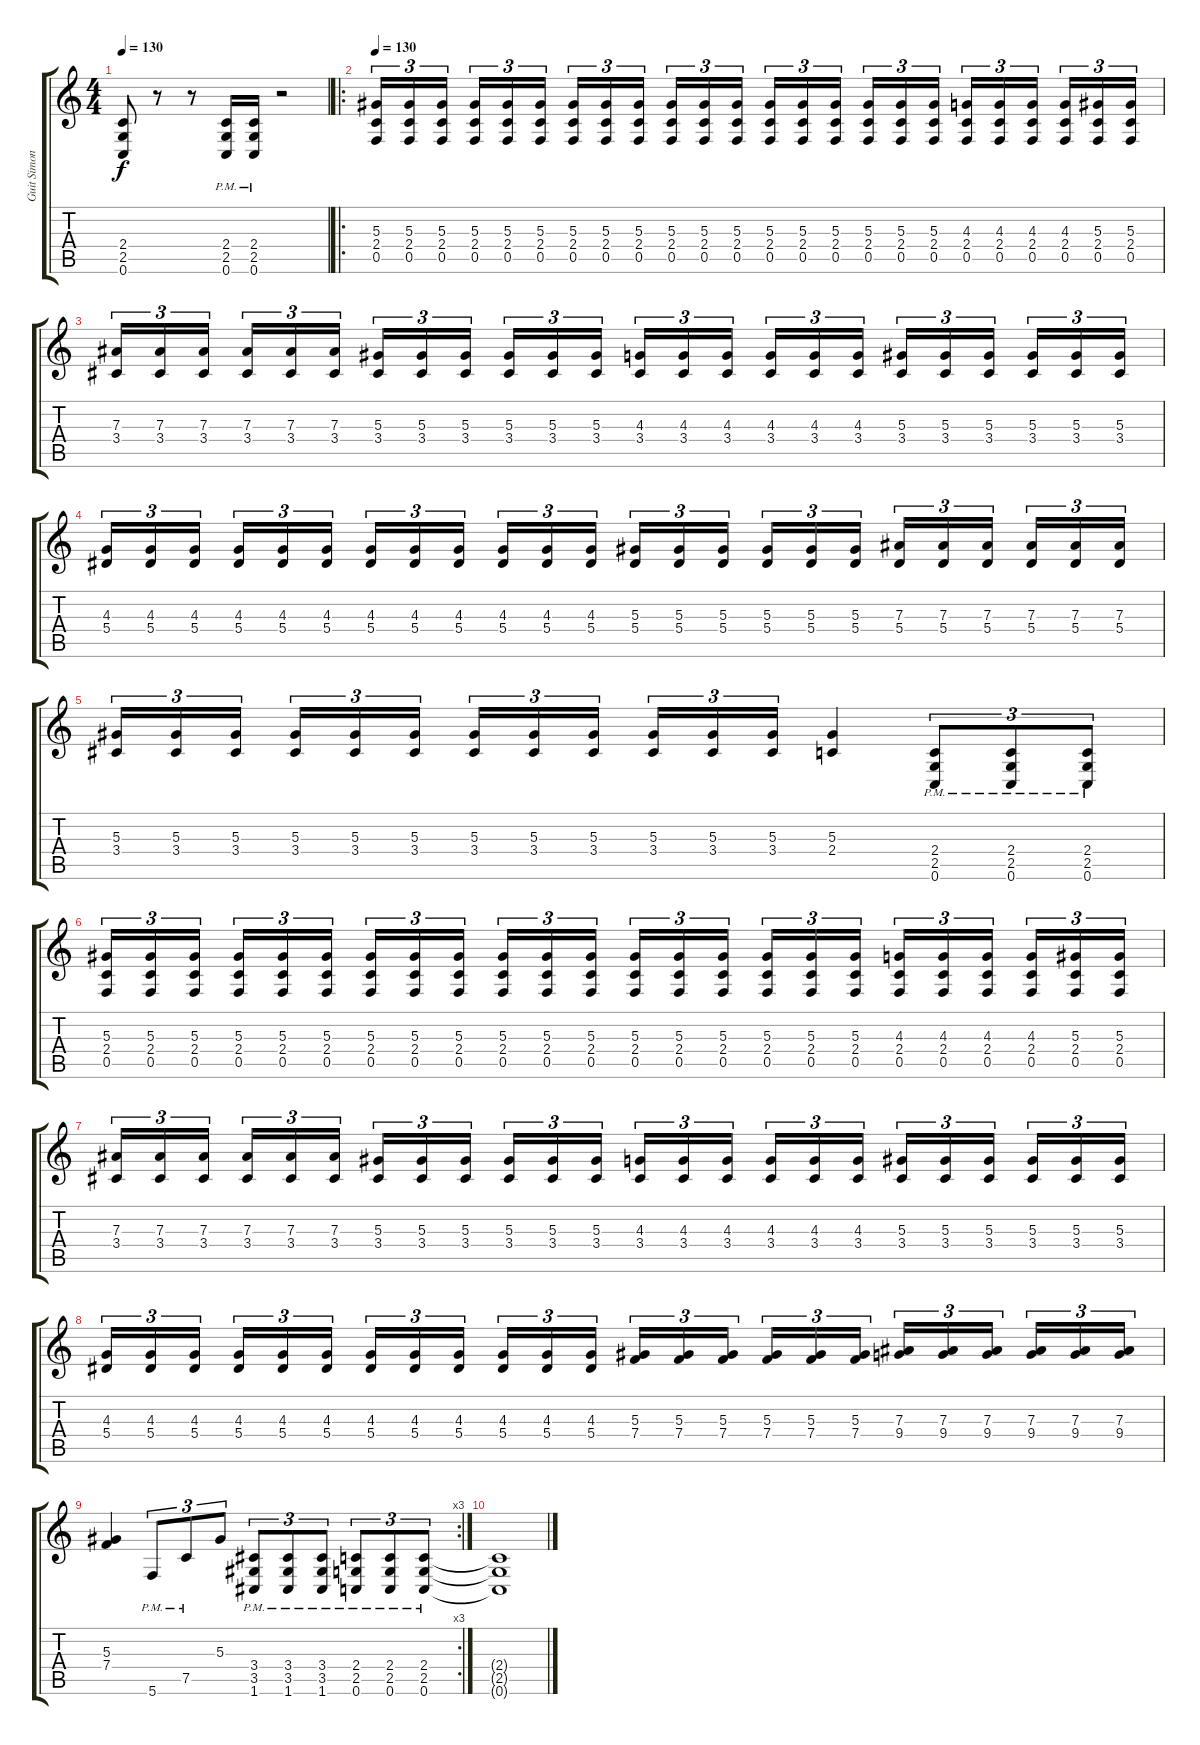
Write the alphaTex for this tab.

\track ("Guit SimonC" "Guit Simon") {instrument distortionguitar}
\staff {score tabs}
\tuning (C4 G3 Eb3 Bb2 F2 C2) {hide}
\ts (4 4)
\tempo 130
\clef g2
\ks c
(2.4 2.5 0.6).8{dy f} r.8 r.8 (2.4{pm} 2.5{pm} 0.6{pm}).16 (2.4{pm} 2.5{pm} 0.6{pm}).16 r.2 |
\ro
\tempo 130
(5.3 2.4 0.5).16{tu (3 2)} (5.3 2.4 0.5).16{tu (3 2)} (5.3 2.4 0.5).16{tu (3 2) beam splitsecondary} (5.3 2.4 0.5).16{tu (3 2)} (5.3 2.4 0.5).16{tu (3 2)} (5.3 2.4 0.5).16{tu (3 2)} (5.3 2.4 0.5).16{tu (3 2)} (5.3 2.4 0.5).16{tu (3 2)} (5.3 2.4 0.5).16{tu (3 2) beam splitsecondary} (5.3 2.4 0.5).16{tu (3 2)} (5.3 2.4 0.5).16{tu (3 2)} (5.3 2.4 0.5).16{tu (3 2)} (5.3 2.4 0.5).16{tu (3 2)} (5.3 2.4 0.5).16{tu (3 2)} (5.3 2.4 0.5).16{tu (3 2) beam splitsecondary} (5.3 2.4 0.5).16{tu (3 2)} (5.3 2.4 0.5).16{tu (3 2)} (5.3 2.4 0.5).16{tu (3 2)} (4.3 2.4 0.5).16{tu (3 2)} (4.3 2.4 0.5).16{tu (3 2)} (4.3 2.4 0.5).16{tu (3 2) beam splitsecondary} (4.3 2.4 0.5).16{tu (3 2)} (5.3 2.4 0.5).16{tu (3 2)} (5.3 2.4 0.5).16{tu (3 2)} |
(7.3 3.4).16{tu (3 2)} (7.3 3.4).16{tu (3 2)} (7.3 3.4).16{tu (3 2) beam splitsecondary} (7.3 3.4).16{tu (3 2)} (7.3 3.4).16{tu (3 2)} (7.3 3.4).16{tu (3 2)} (5.3 3.4).16{tu (3 2)} (5.3 3.4).16{tu (3 2)} (5.3 3.4).16{tu (3 2) beam splitsecondary} (5.3 3.4).16{tu (3 2)} (5.3 3.4).16{tu (3 2)} (5.3 3.4).16{tu (3 2)} (4.3 3.4).16{tu (3 2)} (4.3 3.4).16{tu (3 2)} (4.3 3.4).16{tu (3 2) beam splitsecondary} (4.3 3.4).16{tu (3 2)} (4.3 3.4).16{tu (3 2)} (4.3 3.4).16{tu (3 2)} (5.3 3.4).16{tu (3 2)} (5.3 3.4).16{tu (3 2)} (5.3 3.4).16{tu (3 2) beam splitsecondary} (5.3 3.4).16{tu (3 2)} (5.3 3.4).16{tu (3 2)} (5.3 3.4).16{tu (3 2)} |
(4.3 5.4).16{tu (3 2)} (4.3 5.4).16{tu (3 2)} (4.3 5.4).16{tu (3 2) beam splitsecondary} (4.3 5.4).16{tu (3 2)} (4.3 5.4).16{tu (3 2)} (4.3 5.4).16{tu (3 2)} (4.3 5.4).16{tu (3 2)} (4.3 5.4).16{tu (3 2)} (4.3 5.4).16{tu (3 2) beam splitsecondary} (4.3 5.4).16{tu (3 2)} (4.3 5.4).16{tu (3 2)} (4.3 5.4).16{tu (3 2)} (5.3 5.4).16{tu (3 2)} (5.3 5.4).16{tu (3 2)} (5.3 5.4).16{tu (3 2) beam splitsecondary} (5.3 5.4).16{tu (3 2)} (5.3 5.4).16{tu (3 2)} (5.3 5.4).16{tu (3 2)} (7.3 5.4).16{tu (3 2)} (7.3 5.4).16{tu (3 2)} (7.3 5.4).16{tu (3 2) beam splitsecondary} (7.3 5.4).16{tu (3 2)} (7.3 5.4).16{tu (3 2)} (7.3 5.4).16{tu (3 2)} |
(5.3 3.4).16{tu (3 2)} (5.3 3.4).16{tu (3 2)} (5.3 3.4).16{tu (3 2) beam splitsecondary} (5.3 3.4).16{tu (3 2)} (5.3 3.4).16{tu (3 2)} (5.3 3.4).16{tu (3 2)} (5.3 3.4).16{tu (3 2)} (5.3 3.4).16{tu (3 2)} (5.3 3.4).16{tu (3 2) beam splitsecondary} (5.3 3.4).16{tu (3 2)} (5.3 3.4).16{tu (3 2)} (5.3 3.4).16{tu (3 2)} (5.3 2.4).4 (2.4{pm} 2.5{pm} 0.6{pm}).8{tu (3 2)} (2.4{pm} 2.5{pm} 0.6{pm}).8{tu (3 2)} (2.4{pm} 2.5{pm} 0.6{pm}).8{tu (3 2)} |
(5.3 2.4 0.5).16{tu (3 2)} (5.3 2.4 0.5).16{tu (3 2)} (5.3 2.4 0.5).16{tu (3 2) beam splitsecondary} (5.3 2.4 0.5).16{tu (3 2)} (5.3 2.4 0.5).16{tu (3 2)} (5.3 2.4 0.5).16{tu (3 2)} (5.3 2.4 0.5).16{tu (3 2)} (5.3 2.4 0.5).16{tu (3 2)} (5.3 2.4 0.5).16{tu (3 2) beam splitsecondary} (5.3 2.4 0.5).16{tu (3 2)} (5.3 2.4 0.5).16{tu (3 2)} (5.3 2.4 0.5).16{tu (3 2)} (5.3 2.4 0.5).16{tu (3 2)} (5.3 2.4 0.5).16{tu (3 2)} (5.3 2.4 0.5).16{tu (3 2) beam splitsecondary} (5.3 2.4 0.5).16{tu (3 2)} (5.3 2.4 0.5).16{tu (3 2)} (5.3 2.4 0.5).16{tu (3 2)} (4.3 2.4 0.5).16{tu (3 2)} (4.3 2.4 0.5).16{tu (3 2)} (4.3 2.4 0.5).16{tu (3 2) beam splitsecondary} (4.3 2.4 0.5).16{tu (3 2)} (5.3 2.4 0.5).16{tu (3 2)} (5.3 2.4 0.5).16{tu (3 2)} |
(7.3 3.4).16{tu (3 2)} (7.3 3.4).16{tu (3 2)} (7.3 3.4).16{tu (3 2) beam splitsecondary} (7.3 3.4).16{tu (3 2)} (7.3 3.4).16{tu (3 2)} (7.3 3.4).16{tu (3 2)} (5.3 3.4).16{tu (3 2)} (5.3 3.4).16{tu (3 2)} (5.3 3.4).16{tu (3 2) beam splitsecondary} (5.3 3.4).16{tu (3 2)} (5.3 3.4).16{tu (3 2)} (5.3 3.4).16{tu (3 2)} (4.3 3.4).16{tu (3 2)} (4.3 3.4).16{tu (3 2)} (4.3 3.4).16{tu (3 2) beam splitsecondary} (4.3 3.4).16{tu (3 2)} (4.3 3.4).16{tu (3 2)} (4.3 3.4).16{tu (3 2)} (5.3 3.4).16{tu (3 2)} (5.3 3.4).16{tu (3 2)} (5.3 3.4).16{tu (3 2) beam splitsecondary} (5.3 3.4).16{tu (3 2)} (5.3 3.4).16{tu (3 2)} (5.3 3.4).16{tu (3 2)} |
(4.3 5.4).16{tu (3 2)} (4.3 5.4).16{tu (3 2)} (4.3 5.4).16{tu (3 2) beam splitsecondary} (4.3 5.4).16{tu (3 2)} (4.3 5.4).16{tu (3 2)} (4.3 5.4).16{tu (3 2)} (4.3 5.4).16{tu (3 2)} (4.3 5.4).16{tu (3 2)} (4.3 5.4).16{tu (3 2) beam splitsecondary} (4.3 5.4).16{tu (3 2)} (4.3 5.4).16{tu (3 2)} (4.3 5.4).16{tu (3 2)} (5.3 7.4).16{tu (3 2)} (5.3 7.4).16{tu (3 2)} (5.3 7.4).16{tu (3 2) beam splitsecondary} (5.3 7.4).16{tu (3 2)} (5.3 7.4).16{tu (3 2)} (5.3 7.4).16{tu (3 2)} (7.3 9.4).16{tu (3 2)} (7.3 9.4).16{tu (3 2)} (7.3 9.4).16{tu (3 2) beam splitsecondary} (7.3 9.4).16{tu (3 2)} (7.3 9.4).16{tu (3 2)} (7.3 9.4).16{tu (3 2)} |
\rc 3
(5.3 7.4).4 5.6{pm}.8{tu (3 2)} 7.5{pm}.8{tu (3 2)} 5.3.8{tu (3 2)} (3.4{pm} 3.5{pm} 1.6{pm}).8{tu (3 2)} (3.4{pm} 3.5{pm} 1.6{pm}).8{tu (3 2)} (3.4{pm} 3.5{pm} 1.6{pm}).8{tu (3 2)} (2.4{pm} 2.5{pm} 0.6{pm}).8{tu (3 2)} (2.4{pm} 2.5{pm} 0.6{pm}).8{tu (3 2)} (2.4{pm} 2.5{pm} 0.6{pm}).8{tu (3 2)} |
(2.4{t} 2.5{t} 0.6{t}).1
